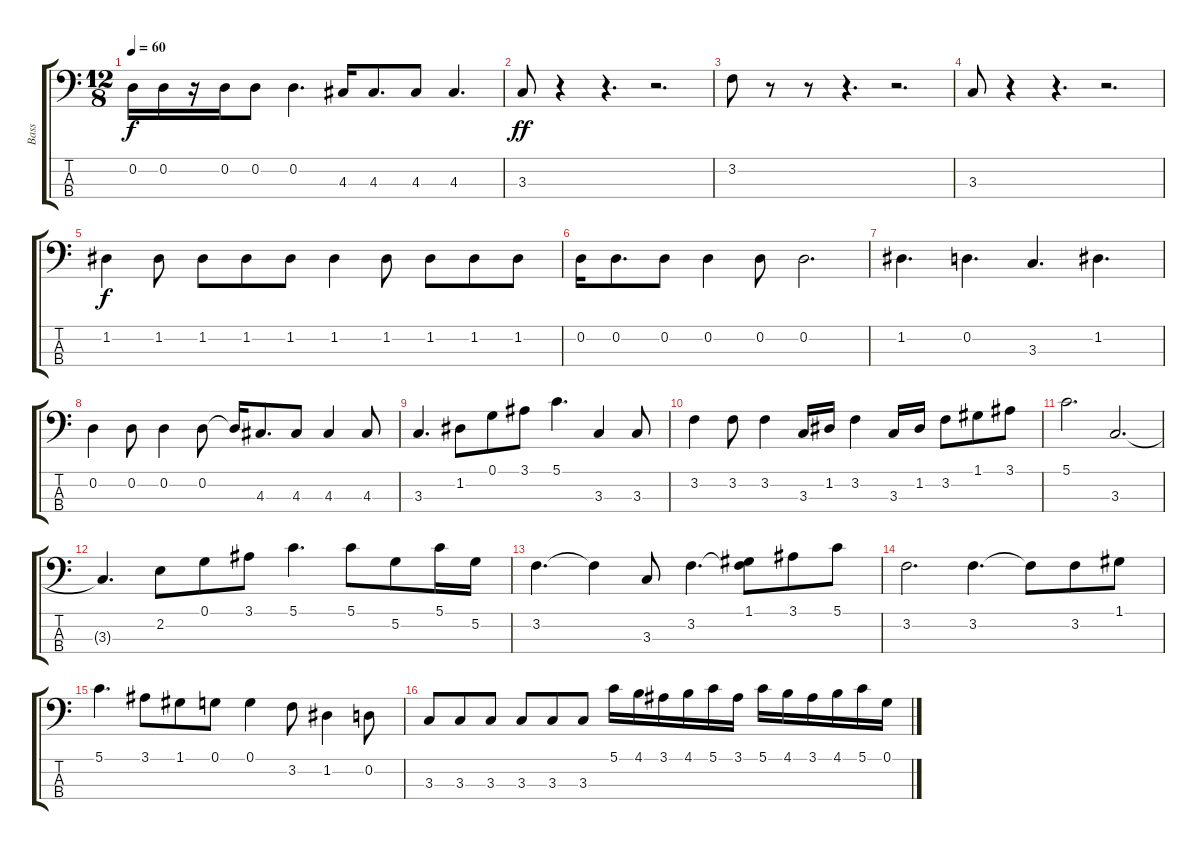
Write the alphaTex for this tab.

\track ("Bass" "Bass") {instrument electricbassfinger}
\staff {score tabs}
\tuning (G2 D2 A1 E1) {hide}
\ts (12 8)
\tempo 60
\clef f4
\ks c
0.2.16{dy f} 0.2.16 r.16 0.2.16 0.2.8 0.2.4{d} 4.3.16 4.3.8{d} 4.3.8 4.3.4{d} |
3.3.8{dy ff volume 13} r.4 r.4{d} r.2{d} |
3.2.8 r.8 r.8 r.4{d} r.2{d} |
3.3.8 r.4 r.4{d} r.2{d} |
1.2.4{dy f} 1.2.8 1.2.8 1.2.8 1.2.8 1.2.4 1.2.8 1.2.8 1.2.8 1.2.8 |
0.2.16 0.2.8{d} 0.2.8 0.2.4 0.2.8 0.2.2{d} |
1.2.4{d} 0.2.4{d} 3.3.4{d} 1.2.4{d} |
0.2.4 0.2.8 0.2.4 0.2.8 0.2{t}.16 4.3.8{d} 4.3.8 4.3.4 4.3.8 |
3.3.4{d} 1.2.8 0.1.8 3.1.8 5.1.4{d} 3.3.4 3.3.8 |
3.2.4 3.2.8 3.2.4 3.3.16 1.2.16 3.2.4 3.3.16 1.2.16 3.2.8 1.1.8 3.1.8 |
5.1.2{d} 3.3.2{d} |
3.3{t}.4{d} 2.2.8 0.1.8 3.1.8 5.1.4{d} 5.1.8 5.2.8 5.1.16 5.2.16 |
3.2.4{d} 3.2{t}.4 3.3.8 3.2.4{d} (1.1 3.2{t}).8 3.1.8 5.1.8 |
3.2.2{d} 3.2.4{d} 3.2{t}.8 3.2.8 1.1.8 |
5.1.4{d} 3.1.8 1.1.8 0.1.8 0.1.4 3.2.8 1.2.4 0.2.8 |
3.3.8 3.3.8 3.3.8 3.3.8 3.3.8 3.3.8 5.1.16 4.1.16 3.1.16 4.1.16 5.1.16 3.1.16 5.1.16 4.1.16 3.1.16 4.1.16 5.1.16 0.1.16
